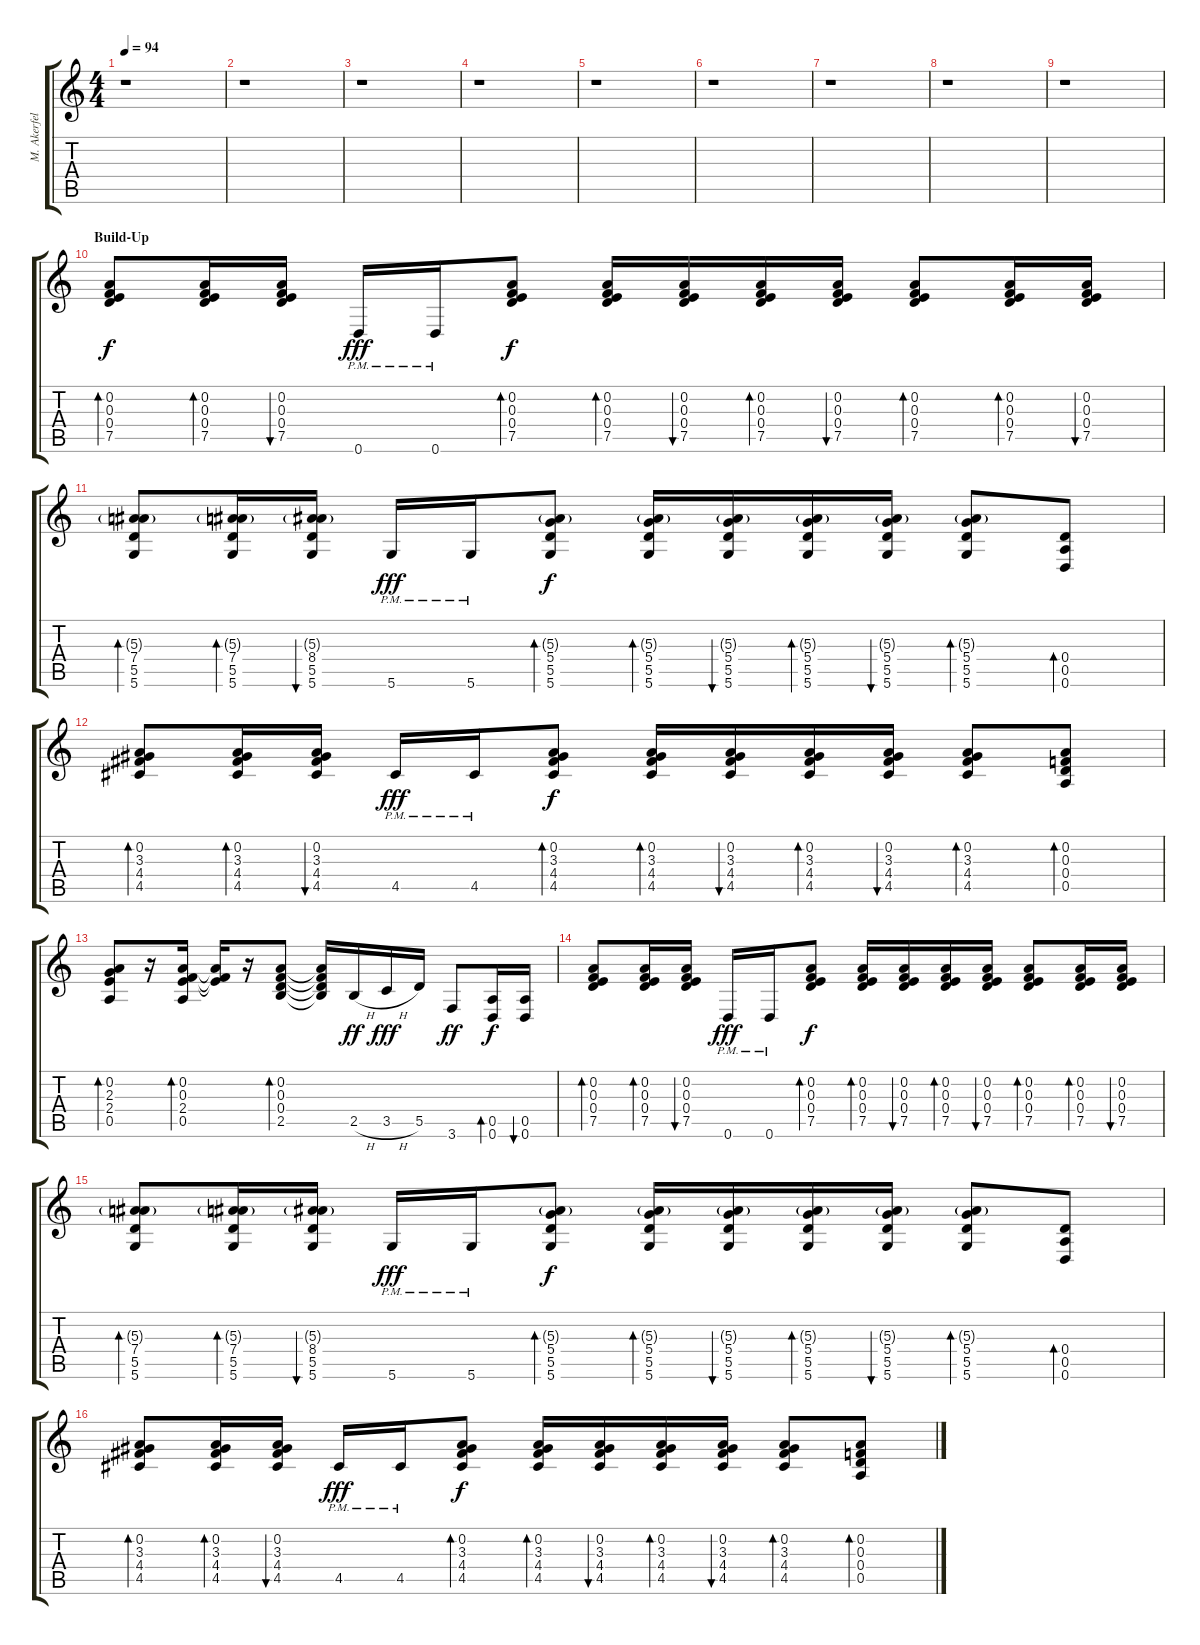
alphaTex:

\track ("M. Akerfeldt" "M. Akerfel") {instrument distortionguitar}
\staff {score tabs}
\tuning (E4 A3 F3 D3 A2 D2) {hide}
\ts (4 4)
\tempo 94
\clef g2
\ks c
r.1{dy f} |
r.1 |
r.1 |
r.1 |
r.1 |
r.1 |
r.1 |
r.1 |
r.1 |
\section ("" "Build-Up")
(0.2 0.3 0.4 7.5).8{bd 30} (0.2 0.3 0.4 7.5).16{bd 30} (0.2 0.3 0.4 7.5).16{bu 30} 0.6{pm}.16{dy fff} 0.6{pm}.16 (0.2 0.3 0.4 7.5).8{bd 30 dy f} (0.2 0.3 0.4 7.5).16{bd 30} (0.2 0.3 0.4 7.5).16{bu 30} (0.2 0.3 0.4 7.5).16{bd 30} (0.2 0.3 0.4 7.5).16{bu 30} (0.2 0.3 0.4 7.5).8{bd 30} (0.2 0.3 0.4 7.5).16{bd 30} (0.2 0.3 0.4 7.5).16{bu 30} |
(5.3{g} 7.4 5.5 5.6).8{bd 30} (5.3{g} 7.4 5.5 5.6).16{bd 30} (5.3{g} 8.4 5.5 5.6).16{bu 30} 5.6{pm}.16{dy fff} 5.6{pm}.16 (5.3{g} 5.4 5.5 5.6).8{bd 30 dy f} (5.3{g} 5.4 5.5 5.6).16{bd 30} (5.3{g} 5.4 5.5 5.6).16{bu 30} (5.3{g} 5.4 5.5 5.6).16{bd 30} (5.3{g} 5.4 5.5 5.6).16{bu 30} (5.3{g} 5.4 5.5 5.6).8{bd 30} (0.4 0.5 0.6).8{bd 30} |
(0.2 3.3 4.4 4.5).8{bd 30} (0.2 3.3 4.4 4.5).16{bd 30} (0.2 3.3 4.4 4.5).16{bu 30} 4.5{pm}.16{dy fff} 4.5{pm}.16 (0.2 3.3 4.4 4.5).8{bd 30 dy f} (0.2 3.3 4.4 4.5).16{bd 30} (0.2 3.3 4.4 4.5).16{bu 30} (0.2 3.3 4.4 4.5).16{bd 30} (0.2 3.3 4.4 4.5).16{bu 30} (0.2 3.3 4.4 4.5).8{bd 30} (0.2 0.3 0.4 0.5).8{bd 30} |
(0.2 2.3 2.4 0.5).8{bd 30} r.16 (0.2 0.3 2.4 0.5).16{bd 30} (0.2{t} 0.3{t} 2.4{t}).16 r.16 (0.2 0.3 0.4 2.5).8{bd 30} (0.2{t} 0.3{t} 0.4{t} 2.5{t}).16 2.5{h}.16{dy ff} 3.5{h}.16{dy fff} 5.5.16 3.6.8{dy ff} (0.5 0.6).16{bd 30 dy f} (0.5 0.6).16{bu 30} |
(0.2 0.3 0.4 7.5).8{bd 30} (0.2 0.3 0.4 7.5).16{bd 30} (0.2 0.3 0.4 7.5).16{bu 30} 0.6{pm}.16{dy fff} 0.6{pm}.16 (0.2 0.3 0.4 7.5).8{bd 30 dy f} (0.2 0.3 0.4 7.5).16{bd 30} (0.2 0.3 0.4 7.5).16{bu 30} (0.2 0.3 0.4 7.5).16{bd 30} (0.2 0.3 0.4 7.5).16{bu 30} (0.2 0.3 0.4 7.5).8{bd 30} (0.2 0.3 0.4 7.5).16{bd 30} (0.2 0.3 0.4 7.5).16{bu 30} |
(5.3{g} 7.4 5.5 5.6).8{bd 30} (5.3{g} 7.4 5.5 5.6).16{bd 30} (5.3{g} 8.4 5.5 5.6).16{bu 30} 5.6{pm}.16{dy fff} 5.6{pm}.16 (5.3{g} 5.4 5.5 5.6).8{bd 30 dy f} (5.3{g} 5.4 5.5 5.6).16{bd 30} (5.3{g} 5.4 5.5 5.6).16{bu 30} (5.3{g} 5.4 5.5 5.6).16{bd 30} (5.3{g} 5.4 5.5 5.6).16{bu 30} (5.3{g} 5.4 5.5 5.6).8{bd 30} (0.4 0.5 0.6).8{bd 30} |
(0.2 3.3 4.4 4.5).8{bd 30} (0.2 3.3 4.4 4.5).16{bd 30} (0.2 3.3 4.4 4.5).16{bu 30} 4.5{pm}.16{dy fff} 4.5{pm}.16 (0.2 3.3 4.4 4.5).8{bd 30 dy f} (0.2 3.3 4.4 4.5).16{bd 30} (0.2 3.3 4.4 4.5).16{bu 30} (0.2 3.3 4.4 4.5).16{bd 30} (0.2 3.3 4.4 4.5).16{bu 30} (0.2 3.3 4.4 4.5).8{bd 30} (0.2 0.3 0.4 0.5).8{bd 30}
